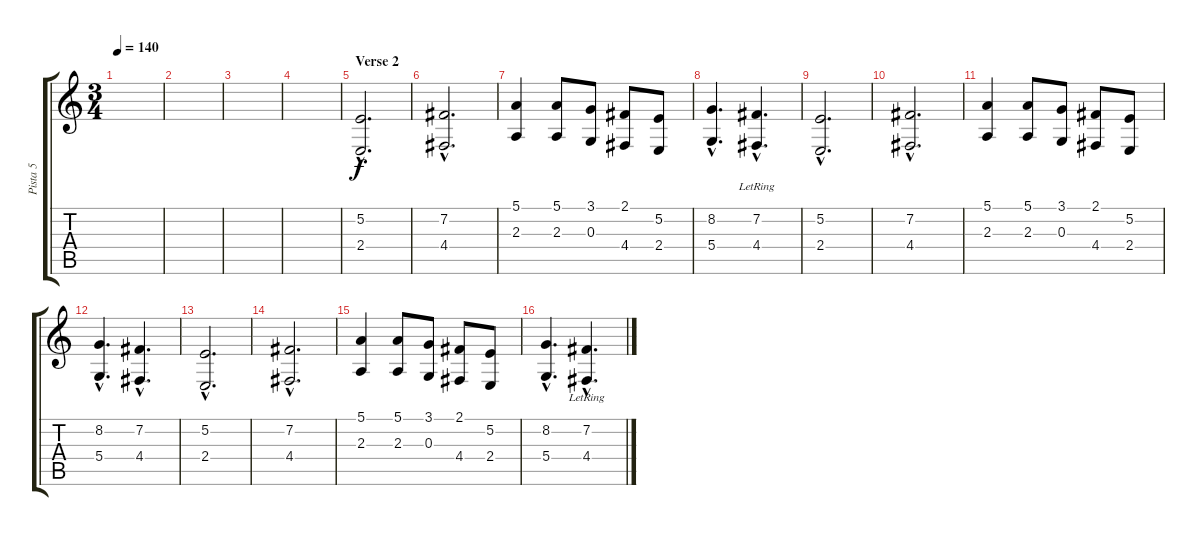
\track ("Pista 5" "Pista 5") {instrument stringensemble2}
\staff {score tabs}
\tuning (E4 B3 G3 D3 A2 E2) {hide}
\ts (3 4)
\tempo 140
\clef g2
\ks c
|
|
|
|
\section ("" "Verse 2")
(5.2{hac} 2.4{hac}).2{d instrument stringensemble1} |
(7.2{hac} 4.4{hac}).2{d} |
(5.1 2.3).4 (5.1 2.3).8 (3.1 0.3).8 (2.1 4.4).8 (5.2 2.4).8 |
(8.2{hac} 5.4{hac}).4{d} (7.2{hac lr} 4.4{hac}).4{d} |
(5.2{hac} 2.4{hac}).2{d} |
(7.2{hac} 4.4{hac}).2{d} |
(5.1 2.3).4 (5.1 2.3).8 (3.1 0.3).8 (2.1 4.4).8 (5.2 2.4).8 |
(8.2{hac} 5.4{hac}).4{d} (7.2{hac} 4.4{hac}).4{d} |
(5.2{hac} 2.4{hac}).2{d} |
(7.2{hac} 4.4{hac}).2{d} |
(5.1 2.3).4 (5.1 2.3).8 (3.1 0.3).8 (2.1 4.4).8 (5.2 2.4).8 |
(8.2{hac} 5.4{hac}).4{d} (7.2{hac lr} 4.4{hac}).4{d}
